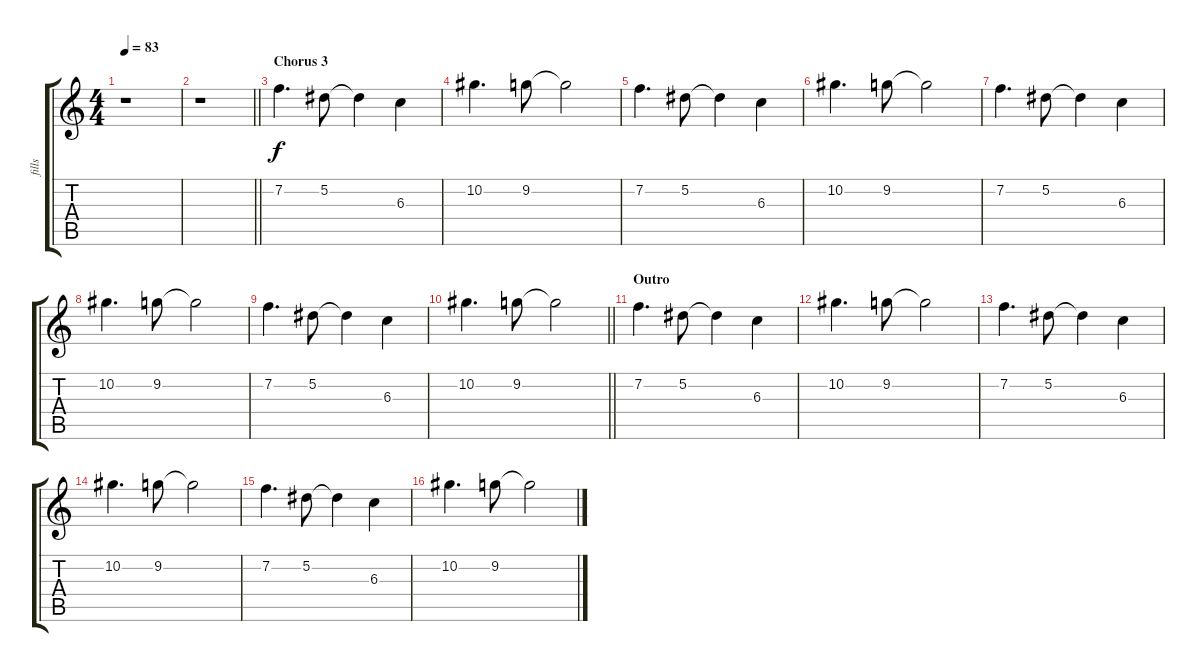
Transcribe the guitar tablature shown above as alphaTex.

\track ("fills" "fills") {instrument overdrivenguitar}
\staff {score tabs}
\tuning (Eb4 Bb3 Gb3 Db3 Ab2 Db2) {hide}
\ts (4 4)
\tempo 83
\clef g2
\ks c
r.1{dy f} |
\barLineRight lightlight
r.1 |
\section ("" "Chorus 3")
7.2.4{d} 5.2.8 5.2{t}.4 6.3.4 |
10.2.4{d} 9.2.8 9.2{t}.2 |
7.2.4{d} 5.2.8 5.2{t}.4 6.3.4 |
10.2.4{d} 9.2.8 9.2{t}.2 |
7.2.4{d} 5.2.8 5.2{t}.4 6.3.4 |
10.2.4{d} 9.2.8 9.2{t}.2 |
7.2.4{d} 5.2.8 5.2{t}.4 6.3.4 |
\barLineRight lightlight
10.2.4{d} 9.2.8 9.2{t}.2 |
\section ("" "Outro")
7.2.4{d} 5.2.8 5.2{t}.4 6.3.4 |
10.2.4{d} 9.2.8 9.2{t}.2 |
7.2.4{d} 5.2.8 5.2{t}.4 6.3.4 |
10.2.4{d} 9.2.8 9.2{t}.2 |
7.2.4{d} 5.2.8 5.2{t}.4 6.3.4 |
10.2.4{d} 9.2.8 9.2{t}.2
